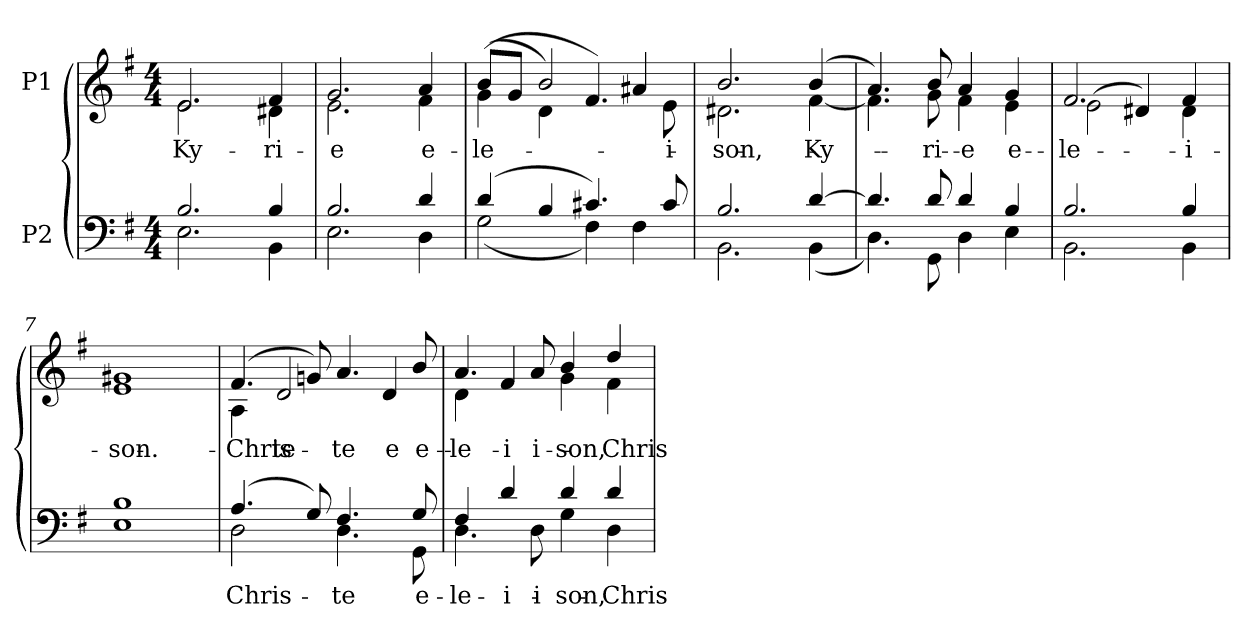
**kern	**text	**kern	**text
*part2	*part2	*part1	*part1
*staff2	*staff2	*staff1	*staff1
*I"P2	*	*I"P1	*
!!LO:PB:g=z
*clefF4	*	*clefG2	*
*k[f#]	*	*k[f#]	*
*G:	*	*G:	*
*M4/4	*	*M4/4	*
=1	=1	=1	=1
*^	*	*^	*
!	!	!	!	!	!LO:LY:b:color=#000000
2.Bi/	2.Ei\	.	2.ei/	2.ei\	Ky-
!	!	!	!	!	!LO:LY:b:color=#000000
4Bi/	4BBi\	.	4f#i/	4d#Xi\	-ri-
=2	=2	=2	=2	=2	=2
!	!	!	!	!	!LO:LY:b:color=#000000
2.Bi/	2.Ei\	.	2.gi/	2.ei\	-e
!	!	!	!	!	!LO:LY:b:color=#000000
4di/	4Di\	.	4ai/	4f#i\	e-
=3	=3	=3	=3	=3	=3
!	!	!	!	!	!LO:LY:b:color=#000000
(4di/	(2Gi\	.	(8bi/L	(4gi\	-le-
.	.	.	8gi/J	.	.
4Bi/	.	.	2bi/)	4di\	.
4.c#Xi/)	4F#i\)	.	.	4.f#i/)	.
.	4F#i\	.	4a#Xi/	.	.
!	!	!	!	!	!LO:LY:b:color=#000000
8c#i/	.	.	.	8ei\	-i-
=4	=4	=4	=4	=4	=4
!	!	!	!	!	!LO:LY:b:color=#000000
2.Bi/	2.BBi\	.	2.bi/	2.d#Xi\	-son,
!	!	!	!	!	!LO:LY:b:color=#000000
[4di/	(4BBi\	.	(4bi/	[4f#i\	Ky-
=5	=5	=5	=5	=5	=5
4.di/]	4.Di\)	.	4.ai/)	4.f#i\]	.
!	!	!	!	!	!LO:LY:b:color=#000000
8di/	8GGi\	.	8bi/	8gi\	-ri-
!	!	!	!	!	!LO:LY:b:color=#000000
4di/	4Di\	.	4ai/	4f#i\	-e
!	!	!	!	!	!LO:LY:b:color=#000000
4Bi/	4Ei\	.	4gi/	4ei\	e-
=6	=6	=6	=6	=6	=6
!	!	!	!	!	!LO:LY:b:color=#000000
2.Bi/	2.BBi\	.	2.f#i/	(2ei\	-le-
.	.	.	.	4d#Xi/)	.
!	!	!	!	!	!LO:LY:b:color=#000000
4Bi/	4BBi\	.	4f#i/	4d#i\	-i-
=7	=7	=7	=7	=7	=7
!	!	!	!	!	!LO:LY:b:color=#000000
1Bi	1Ei	.	1g#Xi	1ei	-son.
!!LO:LB:g=z	!!
=8	=8	=8	=8	=8	=8
!	!	!LO:LY:a:color=#000000	!	!	!
!	!	!LO:LY:b:color=#000000	!	!	!
!	!	!	!	!	!LO:LY:a:color=#000000
!	!	!	!	!	!LO:LY:b:color=#000000
(4.Ai/	2Di\	Chris-	(4.f#i/	4Ai\	Chris-
!	!	!	!	!	!LO:LY:b:color=#000000
.	.	.	.	2di/	-te
8Gi/)	.	.	8gni/)	.	.
!	!	!LO:LY:a:color=#000000	!	!	!
!	!	!LO:LY:b:color=#000000	!	!	!
!	!	!	!	!	!LO:LY:a:color=#000000
4.F#i/	4.Di\	-te	4.ai/	.	-te
!	!	!	!	!	!LO:LY:b:color=#000000
.	.	.	.	4di/	e-
!	!	!LO:LY:a:color=#000000	!	!	!
!	!	!LO:LY:b:color=#000000	!	!	!
!	!	!	!	!	!LO:LY:a:color=#000000
8Gi/	8GGi\	e-	8bi/	.	e-
=9	=9	=9	=9	=9	=9
!	!	!LO:LY:a:color=#000000	!	!	!
!	!	!LO:LY:b:color=#000000	!	!	!
!	!	!	!	!	!LO:LY:a:color=#000000
!	!	!	!	!	!LO:LY:b:color=#000000
4F#i/	4.Di\	-le-	4.ai/	4di\	-le-
!	!	!LO:LY:a:color=#000000	!	!	!
!	!	!	!	!	!LO:LY:b:color=#000000
4di/	.	-i-	.	4f#i/	-i-
!	!	!LO:LY:b:color=#000000	!	!	!
!	!	!	!	!	!LO:LY:a:color=#000000
.	8Di\	-i-	8ai/	.	-i-
!	!	!LO:LY:a:color=#000000	!	!	!
!	!	!LO:LY:b:color=#000000	!	!	!
!	!	!	!	!	!LO:LY:a:color=#000000
!	!	!	!	!	!LO:LY:b:color=#000000
4di/	4Gi\	-son,	4bi/	4gi\	-son,
!	!	!LO:LY:a:color=#000000	!	!	!
!	!	!LO:LY:b:color=#000000	!	!	!
!	!	!	!	!	!LO:LY:a:color=#000000
!	!	!	!	!	!LO:LY:b:color=#000000
4di/	4Di\	Chris-	4ddi/	4f#i\	Chris-
*v	*v	*	*	*	*
*	*	*v	*v	*
=	=	=	=
*-	*-	*-	*-
